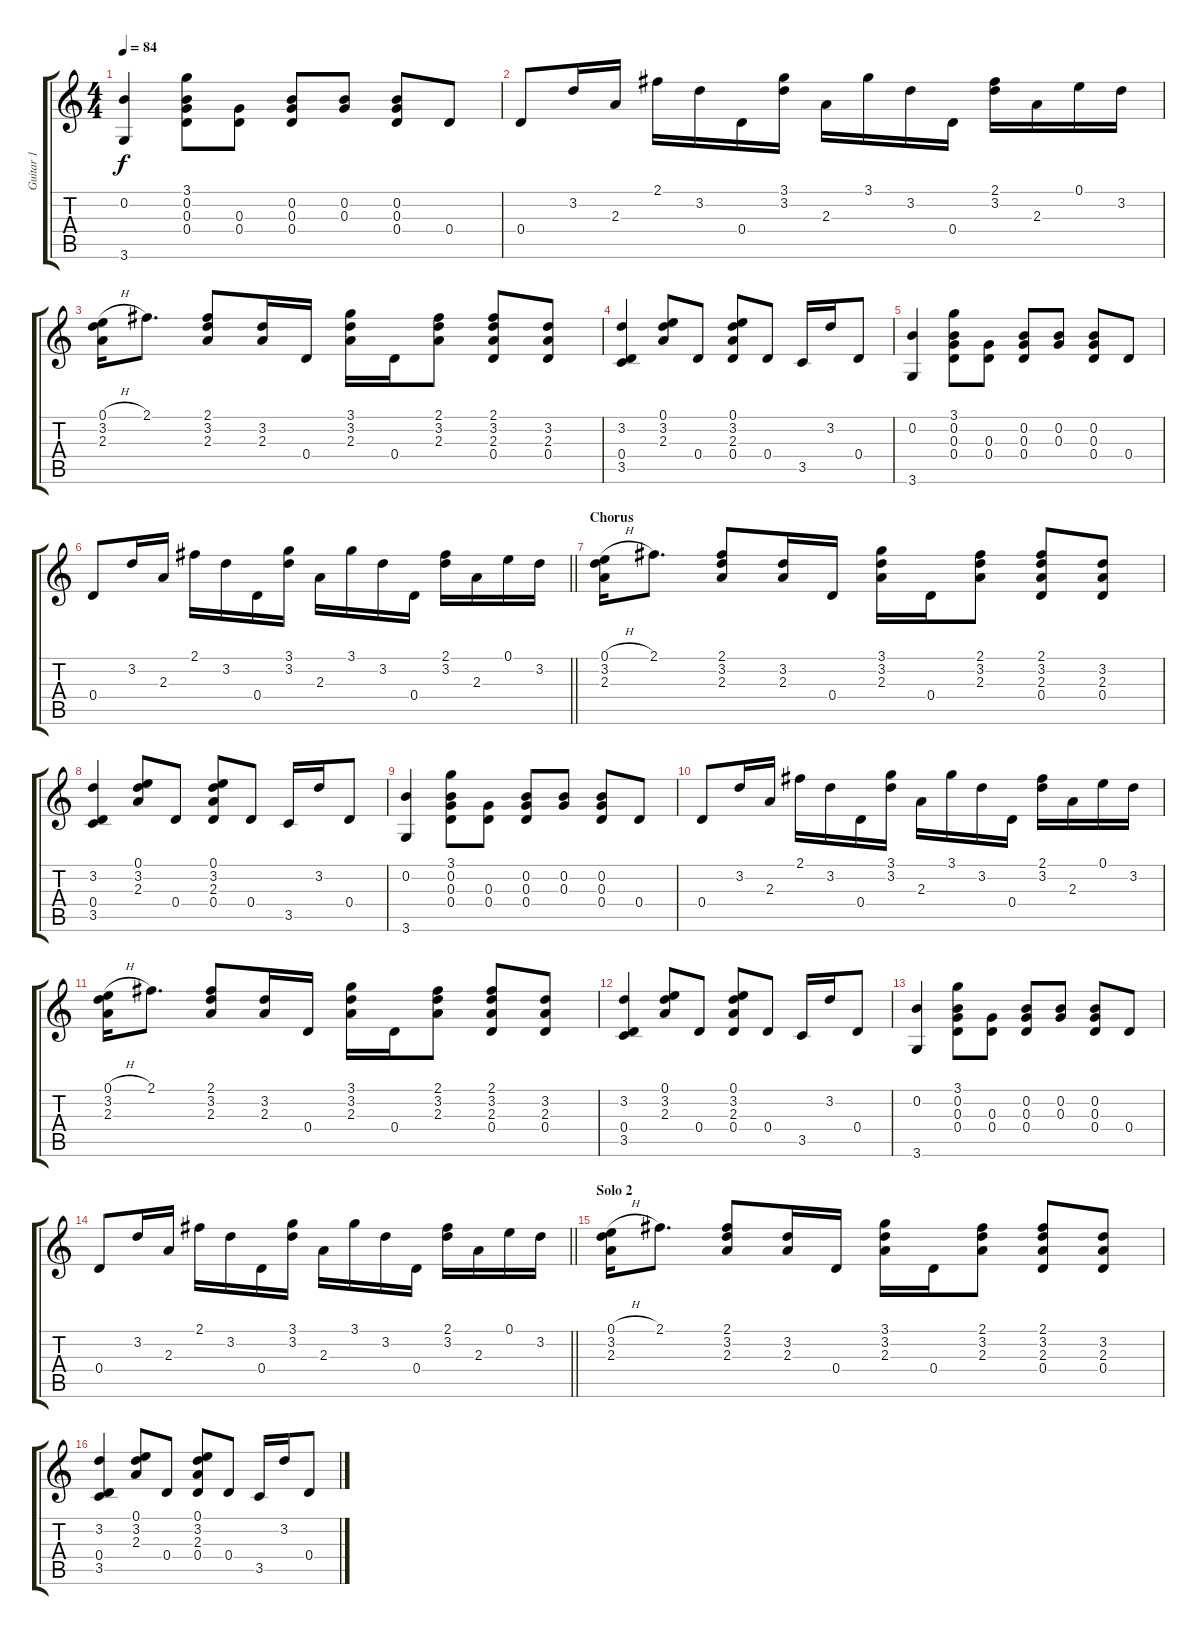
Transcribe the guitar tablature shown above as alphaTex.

\track ("Guitar 1" "Guitar 1") {instrument acousticguitarsteel}
\staff {score tabs}
\tuning (E4 B3 G3 D3 A2 E2) {hide}
\ts (4 4)
\tempo 84
\clef g2
\ks c
(0.2 3.6).4{dy f} (3.1 0.2 0.3 0.4).8 (0.3 0.4).8 (0.2 0.3 0.4).8 (0.2 0.3).8 (0.2 0.3 0.4).8 0.4.8 |
0.4.8 3.2.16 2.3.16 2.1.16 3.2.16 0.4.16 (3.1 3.2).16 2.3.16 3.1.16 3.2.16 0.4.16 (2.1 3.2).16 2.3.16 0.1.16 3.2.16 |
(0.1{h} 3.2 2.3).16 2.1.8{d} (2.1 3.2 2.3).8 (3.2 2.3).16 0.4.16 (3.1 3.2 2.3).16 0.4.16 (2.1 3.2 2.3).8 (2.1 3.2 2.3 0.4).8 (3.2 2.3 0.4).8 |
(3.2 0.4 3.5).4 (0.1 3.2 2.3).8 0.4.8 (0.1 3.2 2.3 0.4).8 0.4.8 3.5.16 3.2.16 0.4.8 |
(0.2 3.6).4 (3.1 0.2 0.3 0.4).8 (0.3 0.4).8 (0.2 0.3 0.4).8 (0.2 0.3).8 (0.2 0.3 0.4).8 0.4.8 |
\barLineRight lightlight
0.4.8 3.2.16 2.3.16 2.1.16 3.2.16 0.4.16 (3.1 3.2).16 2.3.16 3.1.16 3.2.16 0.4.16 (2.1 3.2).16 2.3.16 0.1.16 3.2.16 |
\section ("" "Chorus")
(0.1{h} 3.2 2.3).16 2.1.8{d} (2.1 3.2 2.3).8 (3.2 2.3).16 0.4.16 (3.1 3.2 2.3).16 0.4.16 (2.1 3.2 2.3).8 (2.1 3.2 2.3 0.4).8 (3.2 2.3 0.4).8 |
(3.2 0.4 3.5).4 (0.1 3.2 2.3).8 0.4.8 (0.1 3.2 2.3 0.4).8 0.4.8 3.5.16 3.2.16 0.4.8 |
(0.2 3.6).4 (3.1 0.2 0.3 0.4).8 (0.3 0.4).8 (0.2 0.3 0.4).8 (0.2 0.3).8 (0.2 0.3 0.4).8 0.4.8 |
0.4.8 3.2.16 2.3.16 2.1.16 3.2.16 0.4.16 (3.1 3.2).16 2.3.16 3.1.16 3.2.16 0.4.16 (2.1 3.2).16 2.3.16 0.1.16 3.2.16 |
(0.1{h} 3.2 2.3).16 2.1.8{d} (2.1 3.2 2.3).8 (3.2 2.3).16 0.4.16 (3.1 3.2 2.3).16 0.4.16 (2.1 3.2 2.3).8 (2.1 3.2 2.3 0.4).8 (3.2 2.3 0.4).8 |
(3.2 0.4 3.5).4 (0.1 3.2 2.3).8 0.4.8 (0.1 3.2 2.3 0.4).8 0.4.8 3.5.16 3.2.16 0.4.8 |
(0.2 3.6).4 (3.1 0.2 0.3 0.4).8 (0.3 0.4).8 (0.2 0.3 0.4).8 (0.2 0.3).8 (0.2 0.3 0.4).8 0.4.8 |
\barLineRight lightlight
0.4.8 3.2.16 2.3.16 2.1.16 3.2.16 0.4.16 (3.1 3.2).16 2.3.16 3.1.16 3.2.16 0.4.16 (2.1 3.2).16 2.3.16 0.1.16 3.2.16 |
\section ("" "Solo 2")
(0.1{h} 3.2 2.3).16 2.1.8{d} (2.1 3.2 2.3).8 (3.2 2.3).16 0.4.16 (3.1 3.2 2.3).16 0.4.16 (2.1 3.2 2.3).8 (2.1 3.2 2.3 0.4).8 (3.2 2.3 0.4).8 |
(3.2 0.4 3.5).4 (0.1 3.2 2.3).8 0.4.8 (0.1 3.2 2.3 0.4).8 0.4.8 3.5.16 3.2.16 0.4.8
